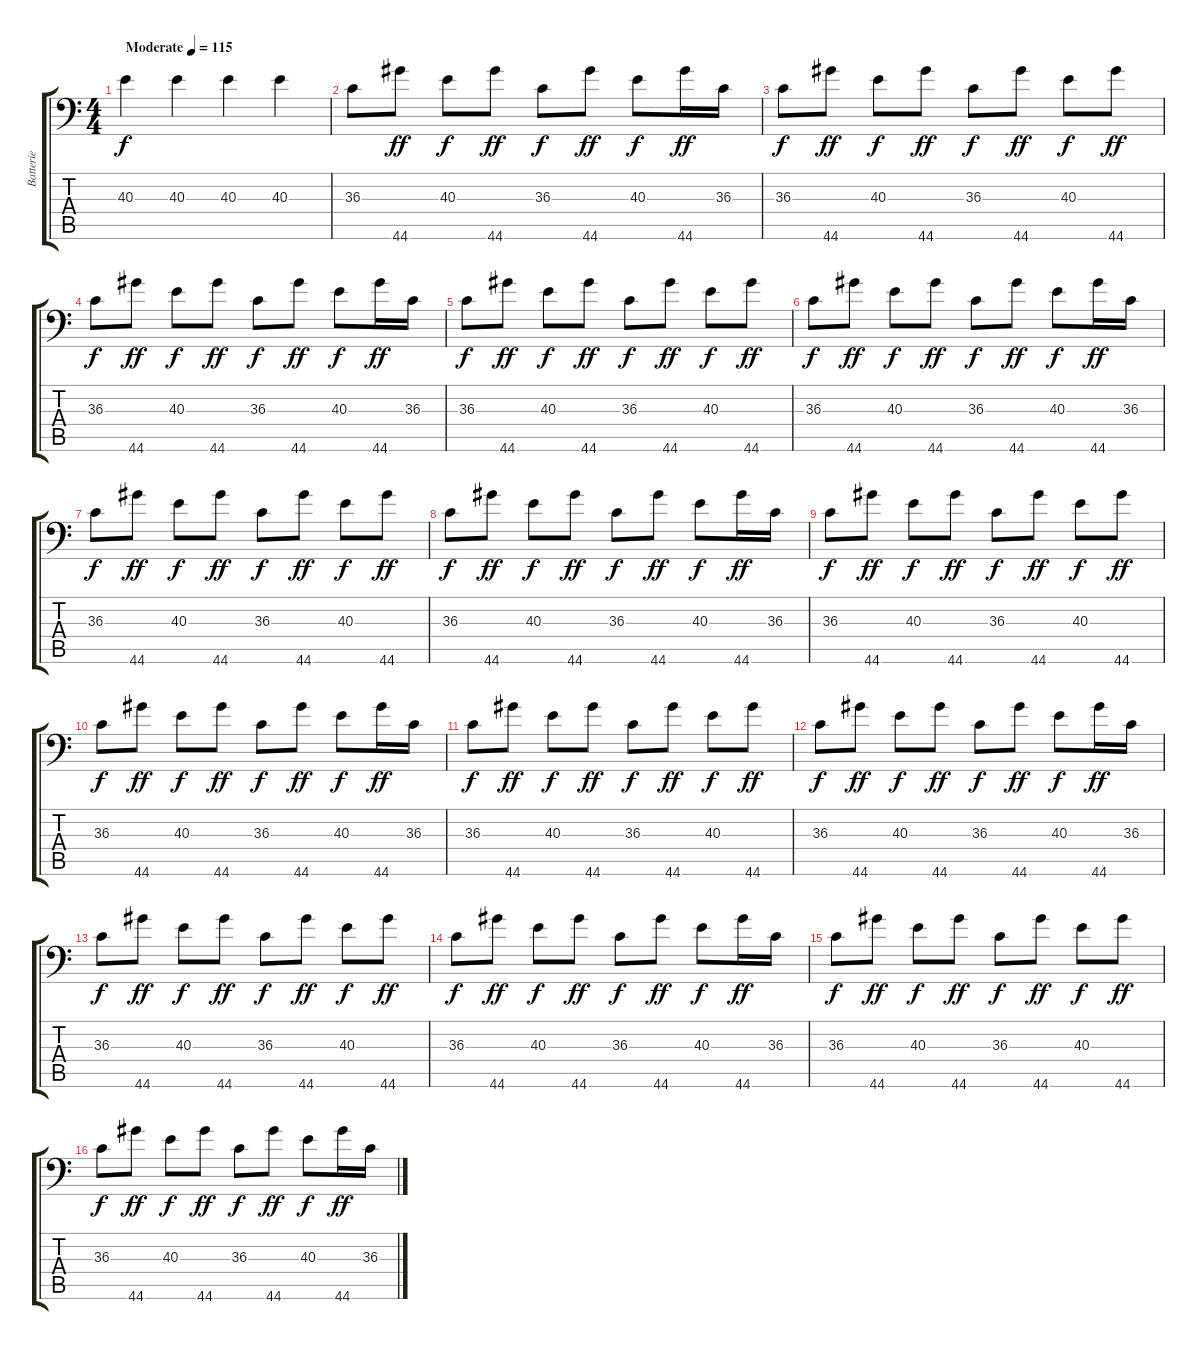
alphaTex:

\track ("Batterie" "Batterie") {instrument acousticgrandpiano}
\staff {score tabs}
\tuning (C-1 C-1 C-1 C-1 C-1 C-1) {hide}
\ts (4 4)
\tempo (115 "Moderate")
\clef f4
\ks c
40.3.4{dy f instrument acousticgrandpiano} 40.3.4 40.3.4 40.3.4 |
36.3.8 44.6.8{dy ff} 40.3.8{dy f} 44.6.8{dy ff} 36.3.8{dy f} 44.6.8{dy ff} 40.3.8{dy f} 44.6.16{dy ff} 36.3.16 |
36.3.8{dy f} 44.6.8{dy ff} 40.3.8{dy f} 44.6.8{dy ff} 36.3.8{dy f} 44.6.8{dy ff} 40.3.8{dy f} 44.6.8{dy ff} |
36.3.8{dy f} 44.6.8{dy ff} 40.3.8{dy f} 44.6.8{dy ff} 36.3.8{dy f} 44.6.8{dy ff} 40.3.8{dy f} 44.6.16{dy ff} 36.3.16 |
36.3.8{dy f} 44.6.8{dy ff} 40.3.8{dy f} 44.6.8{dy ff} 36.3.8{dy f} 44.6.8{dy ff} 40.3.8{dy f} 44.6.8{dy ff} |
36.3.8{dy f} 44.6.8{dy ff} 40.3.8{dy f} 44.6.8{dy ff} 36.3.8{dy f} 44.6.8{dy ff} 40.3.8{dy f} 44.6.16{dy ff} 36.3.16 |
36.3.8{dy f} 44.6.8{dy ff} 40.3.8{dy f} 44.6.8{dy ff} 36.3.8{dy f} 44.6.8{dy ff} 40.3.8{dy f} 44.6.8{dy ff} |
36.3.8{dy f} 44.6.8{dy ff} 40.3.8{dy f} 44.6.8{dy ff} 36.3.8{dy f} 44.6.8{dy ff} 40.3.8{dy f} 44.6.16{dy ff} 36.3.16 |
36.3.8{dy f} 44.6.8{dy ff} 40.3.8{dy f} 44.6.8{dy ff} 36.3.8{dy f} 44.6.8{dy ff} 40.3.8{dy f} 44.6.8{dy ff} |
36.3.8{dy f} 44.6.8{dy ff} 40.3.8{dy f} 44.6.8{dy ff} 36.3.8{dy f} 44.6.8{dy ff} 40.3.8{dy f} 44.6.16{dy ff} 36.3.16 |
36.3.8{dy f} 44.6.8{dy ff} 40.3.8{dy f} 44.6.8{dy ff} 36.3.8{dy f} 44.6.8{dy ff} 40.3.8{dy f} 44.6.8{dy ff} |
36.3.8{dy f} 44.6.8{dy ff} 40.3.8{dy f} 44.6.8{dy ff} 36.3.8{dy f} 44.6.8{dy ff} 40.3.8{dy f} 44.6.16{dy ff} 36.3.16 |
36.3.8{dy f} 44.6.8{dy ff} 40.3.8{dy f} 44.6.8{dy ff} 36.3.8{dy f} 44.6.8{dy ff} 40.3.8{dy f} 44.6.8{dy ff} |
36.3.8{dy f} 44.6.8{dy ff} 40.3.8{dy f} 44.6.8{dy ff} 36.3.8{dy f} 44.6.8{dy ff} 40.3.8{dy f} 44.6.16{dy ff} 36.3.16 |
36.3.8{dy f} 44.6.8{dy ff} 40.3.8{dy f} 44.6.8{dy ff} 36.3.8{dy f} 44.6.8{dy ff} 40.3.8{dy f} 44.6.8{dy ff} |
36.3.8{dy f} 44.6.8{dy ff} 40.3.8{dy f} 44.6.8{dy ff} 36.3.8{dy f} 44.6.8{dy ff} 40.3.8{dy f} 44.6.16{dy ff} 36.3.16
